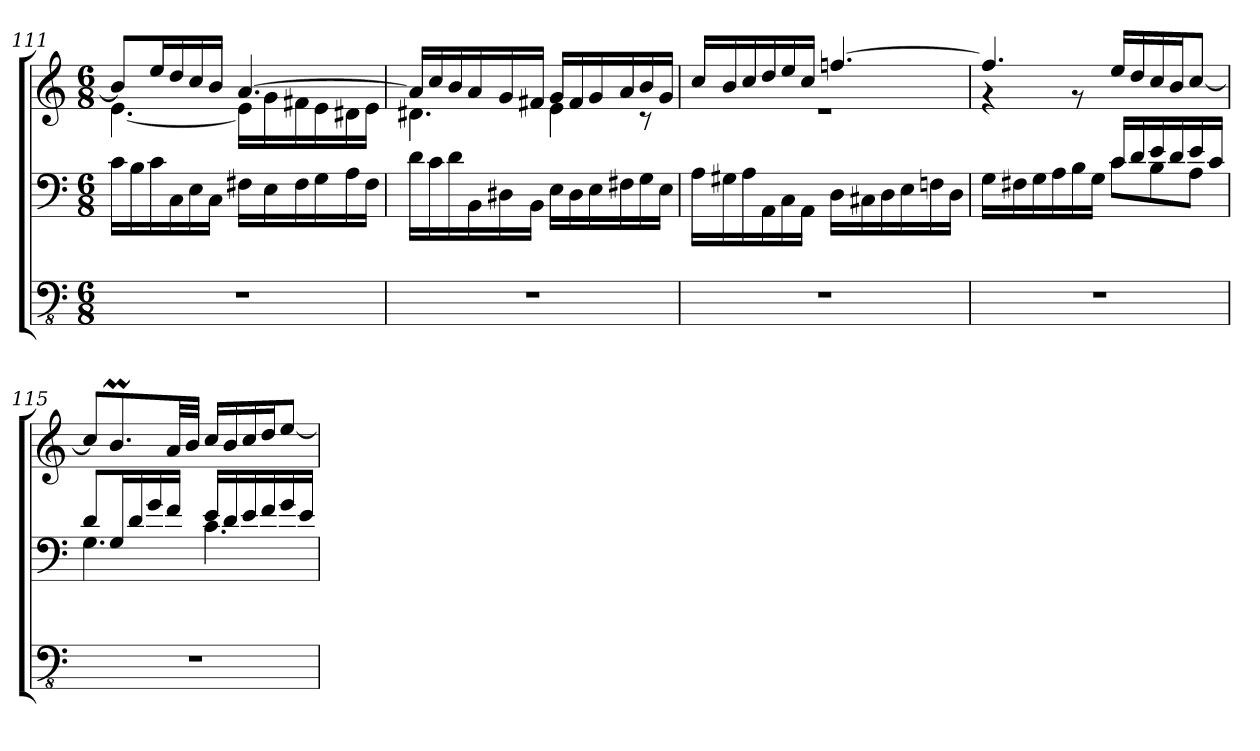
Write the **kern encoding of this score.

**kern	**kern	**kern
*part1	*part1	*part1
*staff3	*staff2	*staff1
*clefFv4	*clefF4	*clefG2
*k[]	*k[]	*k[]
*M6/8	*M6/8	*M6/8
=111	=111	=111
*	*	*^
2.r	16c\LL	8b/L]	[4.e\
.	16B\	.	.
.	16c\	16ee/L	.
.	16C\	16dd/	.
.	16E\	16cc/	.
.	16C\JJ	16b/JJ	.
.	16F#X\LL	[4.a/	16e\LL]
.	16E\	.	16g\
.	16F#\	.	16f#X\
.	16G\	.	16e\
.	16A\	.	16d#X\
.	16F#\JJ	.	16e\JJ
=112	=112	=112	=112
2.r	16d\LL	16a/LL]	4.d#X\
.	16c\	16cc/	.
.	16d\	16b/	.
.	16BB\	16a/	.
.	16D#X\	16g/	.
.	16BB\JJ	16f#X/JJ	.
.	16E\LL	16g/LL	4e\
.	16D#\	16f#/	.
.	16E\	16g/	.
.	16F#X\	16a/	.
.	16G\	16b/	8r
.	16E\JJ	16g/JJ	.
=113	=113	=113	=113
2.r	16A\LL	16cc/LL	2.r
.	16G#X\	16b/	.
.	16A\	16cc/	.
.	16AA\	16dd/	.
.	16C\	16ee/	.
.	16AA\JJ	16cc/JJ	.
.	16D\LL	[4.ffn/	.
.	16C#X\	.	.
.	16D\	.	.
.	16E\	.	.
.	16Fn\	.	.
.	16D\JJ	.	.
!!LO:LB:g=z	!!
=114	=114	=114	=114
*	*^	*	*
2.r	16G\LL	4.ryy	4.ff/]	4r
.	16F#X\	.	.	.
.	16G\	.	.	.
.	16A\	.	.	.
.	16B\	.	.	8r
.	16G\JJ	.	.	.
.	16c/LL	8c\L	16ee/LL	4.ryy
.	16d/	.	16dd/	.
.	16e/	8B\	16cc/	.
.	16d/	.	16b/J	.
.	16e/	8A\J	[8cc/J	.
.	16c/JJ	.	.	.
*	*	*	*v	*v
=115	=115	=115	=115
2.r	8d/L	4.G\	8cc/L]
.	16G/L	.	8.bm/
.	16d/	.	.
.	16g/	.	.
.	16f/JJ	.	32a/LL
.	.	.	32b/JJJ
.	16e/LL	4.c\	16cc/LL
.	16d/	.	16b/
.	16e/	.	16cc/
.	16f/	.	16dd/J
.	16g/	.	[8ee/J
.	16e/JJ	.	.
*	*v	*v	*
=	=	=
*-	*-	*-
